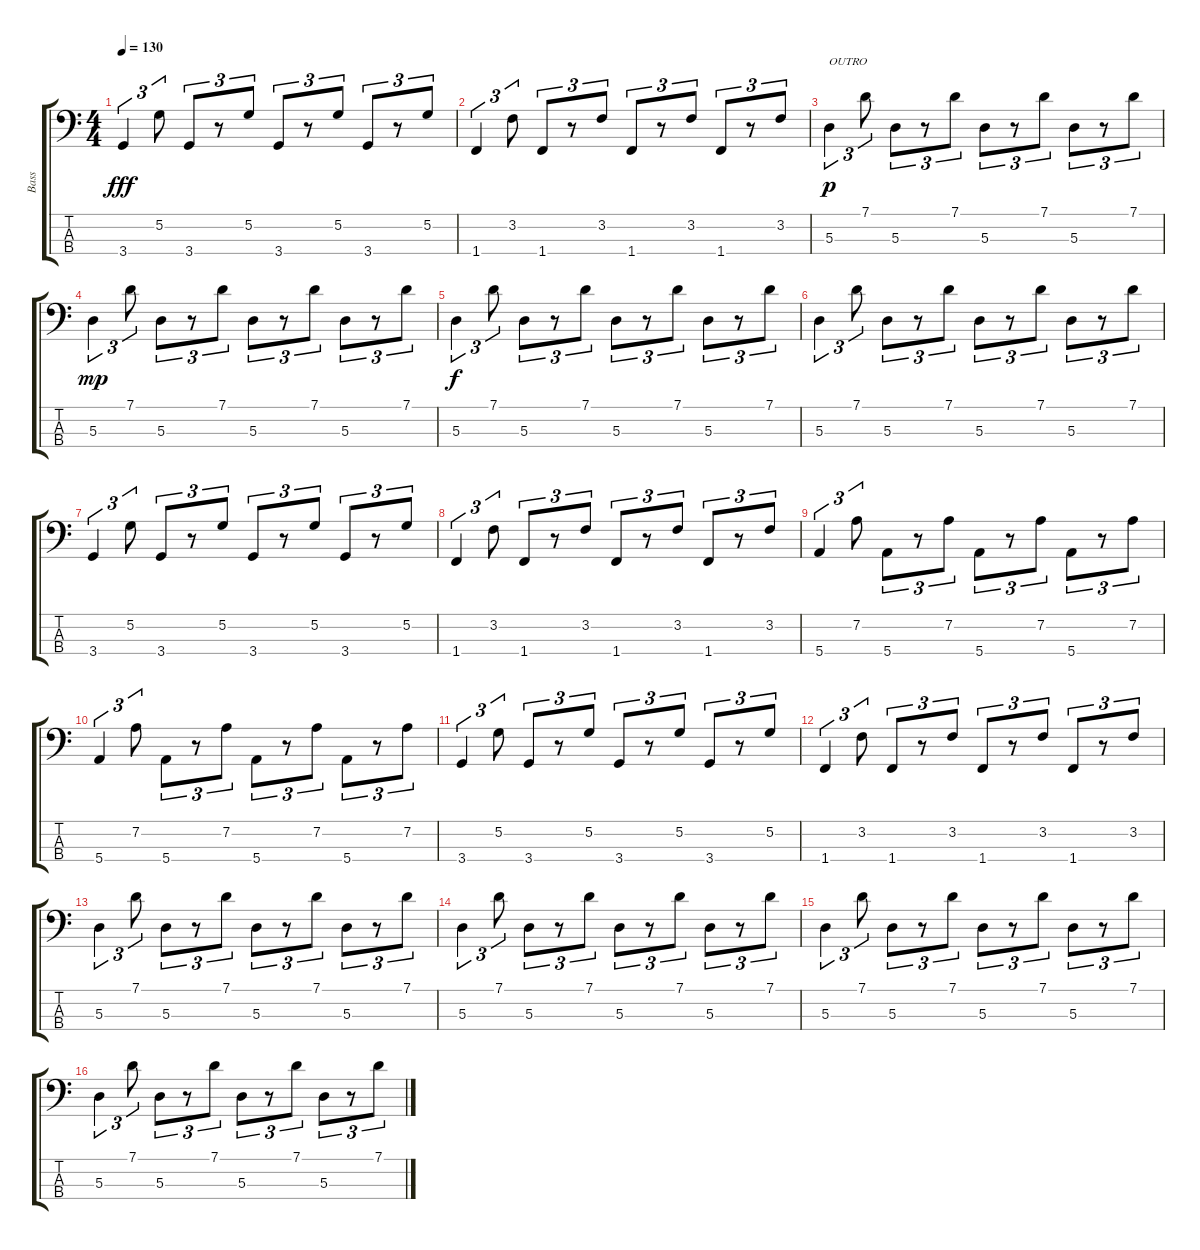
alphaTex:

\track ("Bass" "Bass") {instrument synthbass1}
\staff {score tabs}
\tuning (G2 D2 A1 E1) {hide}
\ts (4 4)
\tempo 130
\clef f4
\ks c
3.4.4{tu (3 2) dy fff} 5.2.8{tu (3 2)} 3.4.8{tu (3 2)} r.8{tu (3 2)} 5.2.8{tu (3 2)} 3.4.8{tu (3 2)} r.8{tu (3 2)} 5.2.8{tu (3 2)} 3.4.8{tu (3 2)} r.8{tu (3 2)} 5.2.8{tu (3 2)} |
1.4.4{tu (3 2)} 3.2.8{tu (3 2)} 1.4.8{tu (3 2)} r.8{tu (3 2)} 3.2.8{tu (3 2)} 1.4.8{tu (3 2)} r.8{tu (3 2)} 3.2.8{tu (3 2)} 1.4.8{tu (3 2)} r.8{tu (3 2)} 3.2.8{tu (3 2)} |
5.3.4{tu (3 2) txt "OUTRO" dy p} 7.1.8{tu (3 2)} 5.3.8{tu (3 2)} r.8{tu (3 2)} 7.1.8{tu (3 2)} 5.3.8{tu (3 2)} r.8{tu (3 2)} 7.1.8{tu (3 2)} 5.3.8{tu (3 2)} r.8{tu (3 2)} 7.1.8{tu (3 2)} |
5.3.4{tu (3 2) dy mp} 7.1.8{tu (3 2)} 5.3.8{tu (3 2)} r.8{tu (3 2)} 7.1.8{tu (3 2)} 5.3.8{tu (3 2)} r.8{tu (3 2)} 7.1.8{tu (3 2)} 5.3.8{tu (3 2)} r.8{tu (3 2)} 7.1.8{tu (3 2)} |
5.3.4{tu (3 2) dy f} 7.1.8{tu (3 2)} 5.3.8{tu (3 2)} r.8{tu (3 2)} 7.1.8{tu (3 2)} 5.3.8{tu (3 2)} r.8{tu (3 2)} 7.1.8{tu (3 2)} 5.3.8{tu (3 2)} r.8{tu (3 2)} 7.1.8{tu (3 2)} |
5.3.4{tu (3 2)} 7.1.8{tu (3 2)} 5.3.8{tu (3 2)} r.8{tu (3 2)} 7.1.8{tu (3 2)} 5.3.8{tu (3 2)} r.8{tu (3 2)} 7.1.8{tu (3 2)} 5.3.8{tu (3 2)} r.8{tu (3 2)} 7.1.8{tu (3 2)} |
3.4.4{tu (3 2)} 5.2.8{tu (3 2)} 3.4.8{tu (3 2)} r.8{tu (3 2)} 5.2.8{tu (3 2)} 3.4.8{tu (3 2)} r.8{tu (3 2)} 5.2.8{tu (3 2)} 3.4.8{tu (3 2)} r.8{tu (3 2)} 5.2.8{tu (3 2)} |
1.4.4{tu (3 2)} 3.2.8{tu (3 2)} 1.4.8{tu (3 2)} r.8{tu (3 2)} 3.2.8{tu (3 2)} 1.4.8{tu (3 2)} r.8{tu (3 2)} 3.2.8{tu (3 2)} 1.4.8{tu (3 2)} r.8{tu (3 2)} 3.2.8{tu (3 2)} |
5.4.4{tu (3 2)} 7.2.8{tu (3 2)} 5.4.8{tu (3 2)} r.8{tu (3 2)} 7.2.8{tu (3 2)} 5.4.8{tu (3 2)} r.8{tu (3 2)} 7.2.8{tu (3 2)} 5.4.8{tu (3 2)} r.8{tu (3 2)} 7.2.8{tu (3 2)} |
5.4.4{tu (3 2)} 7.2.8{tu (3 2)} 5.4.8{tu (3 2)} r.8{tu (3 2)} 7.2.8{tu (3 2)} 5.4.8{tu (3 2)} r.8{tu (3 2)} 7.2.8{tu (3 2)} 5.4.8{tu (3 2)} r.8{tu (3 2)} 7.2.8{tu (3 2)} |
3.4.4{tu (3 2)} 5.2.8{tu (3 2)} 3.4.8{tu (3 2)} r.8{tu (3 2)} 5.2.8{tu (3 2)} 3.4.8{tu (3 2)} r.8{tu (3 2)} 5.2.8{tu (3 2)} 3.4.8{tu (3 2)} r.8{tu (3 2)} 5.2.8{tu (3 2)} |
1.4.4{tu (3 2)} 3.2.8{tu (3 2)} 1.4.8{tu (3 2)} r.8{tu (3 2)} 3.2.8{tu (3 2)} 1.4.8{tu (3 2)} r.8{tu (3 2)} 3.2.8{tu (3 2)} 1.4.8{tu (3 2)} r.8{tu (3 2)} 3.2.8{tu (3 2)} |
5.3.4{tu (3 2)} 7.1.8{tu (3 2)} 5.3.8{tu (3 2)} r.8{tu (3 2)} 7.1.8{tu (3 2)} 5.3.8{tu (3 2)} r.8{tu (3 2)} 7.1.8{tu (3 2)} 5.3.8{tu (3 2)} r.8{tu (3 2)} 7.1.8{tu (3 2)} |
5.3.4{tu (3 2)} 7.1.8{tu (3 2)} 5.3.8{tu (3 2)} r.8{tu (3 2)} 7.1.8{tu (3 2)} 5.3.8{tu (3 2)} r.8{tu (3 2)} 7.1.8{tu (3 2)} 5.3.8{tu (3 2)} r.8{tu (3 2)} 7.1.8{tu (3 2)} |
5.3.4{tu (3 2)} 7.1.8{tu (3 2)} 5.3.8{tu (3 2)} r.8{tu (3 2)} 7.1.8{tu (3 2)} 5.3.8{tu (3 2)} r.8{tu (3 2)} 7.1.8{tu (3 2)} 5.3.8{tu (3 2)} r.8{tu (3 2)} 7.1.8{tu (3 2)} |
5.3.4{tu (3 2)} 7.1.8{tu (3 2)} 5.3.8{tu (3 2)} r.8{tu (3 2)} 7.1.8{tu (3 2)} 5.3.8{tu (3 2)} r.8{tu (3 2)} 7.1.8{tu (3 2)} 5.3.8{tu (3 2)} r.8{tu (3 2)} 7.1.8{tu (3 2)}
